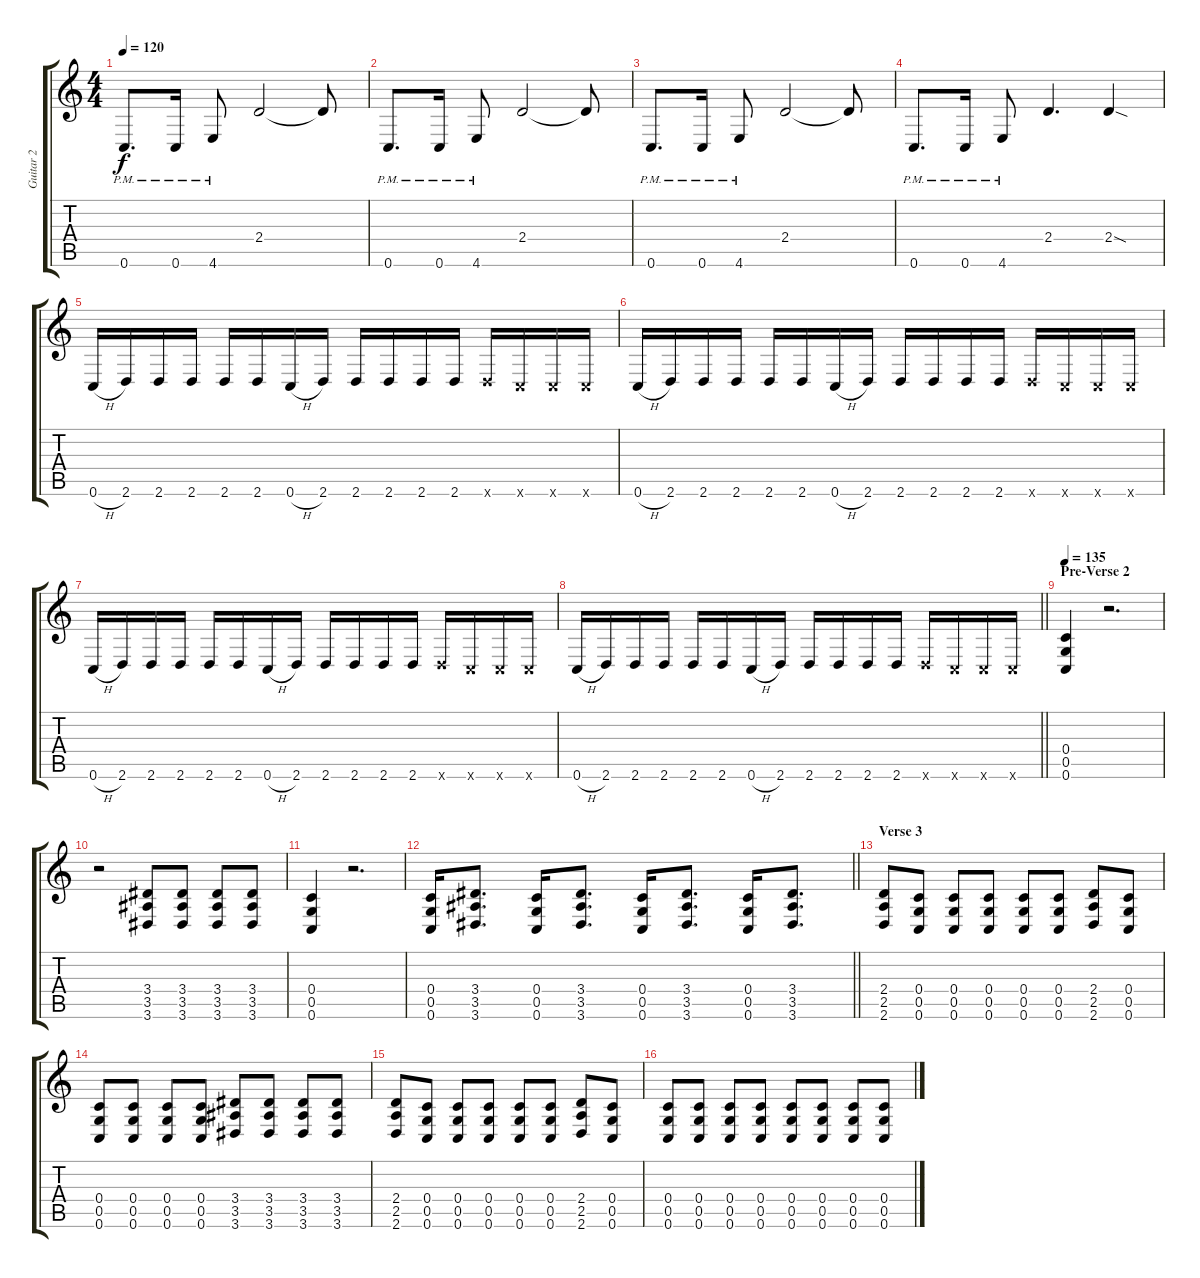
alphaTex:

\track ("Guitar 2" "Guitar 2") {instrument distortionguitar}
\staff {score tabs}
\tuning (D4 A3 F3 C3 G2 C2) {hide}
\ts (4 4)
\tempo 120
\clef g2
\ks c
0.6{pm}.8{d dy f} 0.6{pm}.16 4.6{pm}.8 2.4.2 2.4{t}.8 |
0.6{pm}.8{d} 0.6{pm}.16 4.6{pm}.8 2.4.2 2.4{t}.8 |
0.6{pm}.8{d} 0.6{pm}.16 4.6{pm}.8 2.4.2 2.4{t}.8 |
0.6{pm}.8{d} 0.6{pm}.16 4.6{pm}.8 2.4.4{d} 2.4{sod}.4 |
0.6{h}.16 2.6.16 2.6.16 2.6.16 2.6.16 2.6.16 0.6{h}.16 2.6.16 2.6.16 2.6.16 2.6.16 2.6.16 2.6{x}.16 0.6{x}.16 0.6{x}.16 0.6{x}.16 |
0.6{h}.16 2.6.16 2.6.16 2.6.16 2.6.16 2.6.16 0.6{h}.16 2.6.16 2.6.16 2.6.16 2.6.16 2.6.16 2.6{x}.16 0.6{x}.16 0.6{x}.16 0.6{x}.16 |
0.6{h}.16 2.6.16 2.6.16 2.6.16 2.6.16 2.6.16 0.6{h}.16 2.6.16 2.6.16 2.6.16 2.6.16 2.6.16 2.6{x}.16 0.6{x}.16 0.6{x}.16 0.6{x}.16 |
\barLineRight lightlight
0.6{h}.16 2.6.16 2.6.16 2.6.16 2.6.16 2.6.16 0.6{h}.16 2.6.16 2.6.16 2.6.16 2.6.16 2.6.16 2.6{x}.16 0.6{x}.16 0.6{x}.16 0.6{x}.16 |
\section ("" "Pre-Verse 2")
\tempo 135
(0.4 0.5 0.6).4 r.2{d} |
r.2 (3.4 3.5 3.6).8 (3.4 3.5 3.6).8 (3.4 3.5 3.6).8 (3.4 3.5 3.6).8 |
(0.4 0.5 0.6).4 r.2{d} |
\barLineRight lightlight
(0.4 0.5 0.6).16 (3.4 3.5 3.6).8{d} (0.4 0.5 0.6).16 (3.4 3.5 3.6).8{d} (0.4 0.5 0.6).16 (3.4 3.5 3.6).8{d} (0.4 0.5 0.6).16 (3.4 3.5 3.6).8{d} |
\section ("" "Verse 3")
(2.4 2.5 2.6).8 (0.4 0.5 0.6).8 (0.4 0.5 0.6).8 (0.4 0.5 0.6).8 (0.4 0.5 0.6).8 (0.4 0.5 0.6).8 (2.4 2.5 2.6).8 (0.4 0.5 0.6).8 |
(0.4 0.5 0.6).8 (0.4 0.5 0.6).8 (0.4 0.5 0.6).8 (0.4 0.5 0.6).8 (3.4 3.5 3.6).8 (3.4 3.5 3.6).8 (3.4 3.5 3.6).8 (3.4 3.5 3.6).8 |
(2.4 2.5 2.6).8 (0.4 0.5 0.6).8 (0.4 0.5 0.6).8 (0.4 0.5 0.6).8 (0.4 0.5 0.6).8 (0.4 0.5 0.6).8 (2.4 2.5 2.6).8 (0.4 0.5 0.6).8 |
(0.4 0.5 0.6).8 (0.4 0.5 0.6).8 (0.4 0.5 0.6).8 (0.4 0.5 0.6).8 (0.4 0.5 0.6).8 (0.4 0.5 0.6).8 (0.4 0.5 0.6).8 (0.4 0.5 0.6).8
